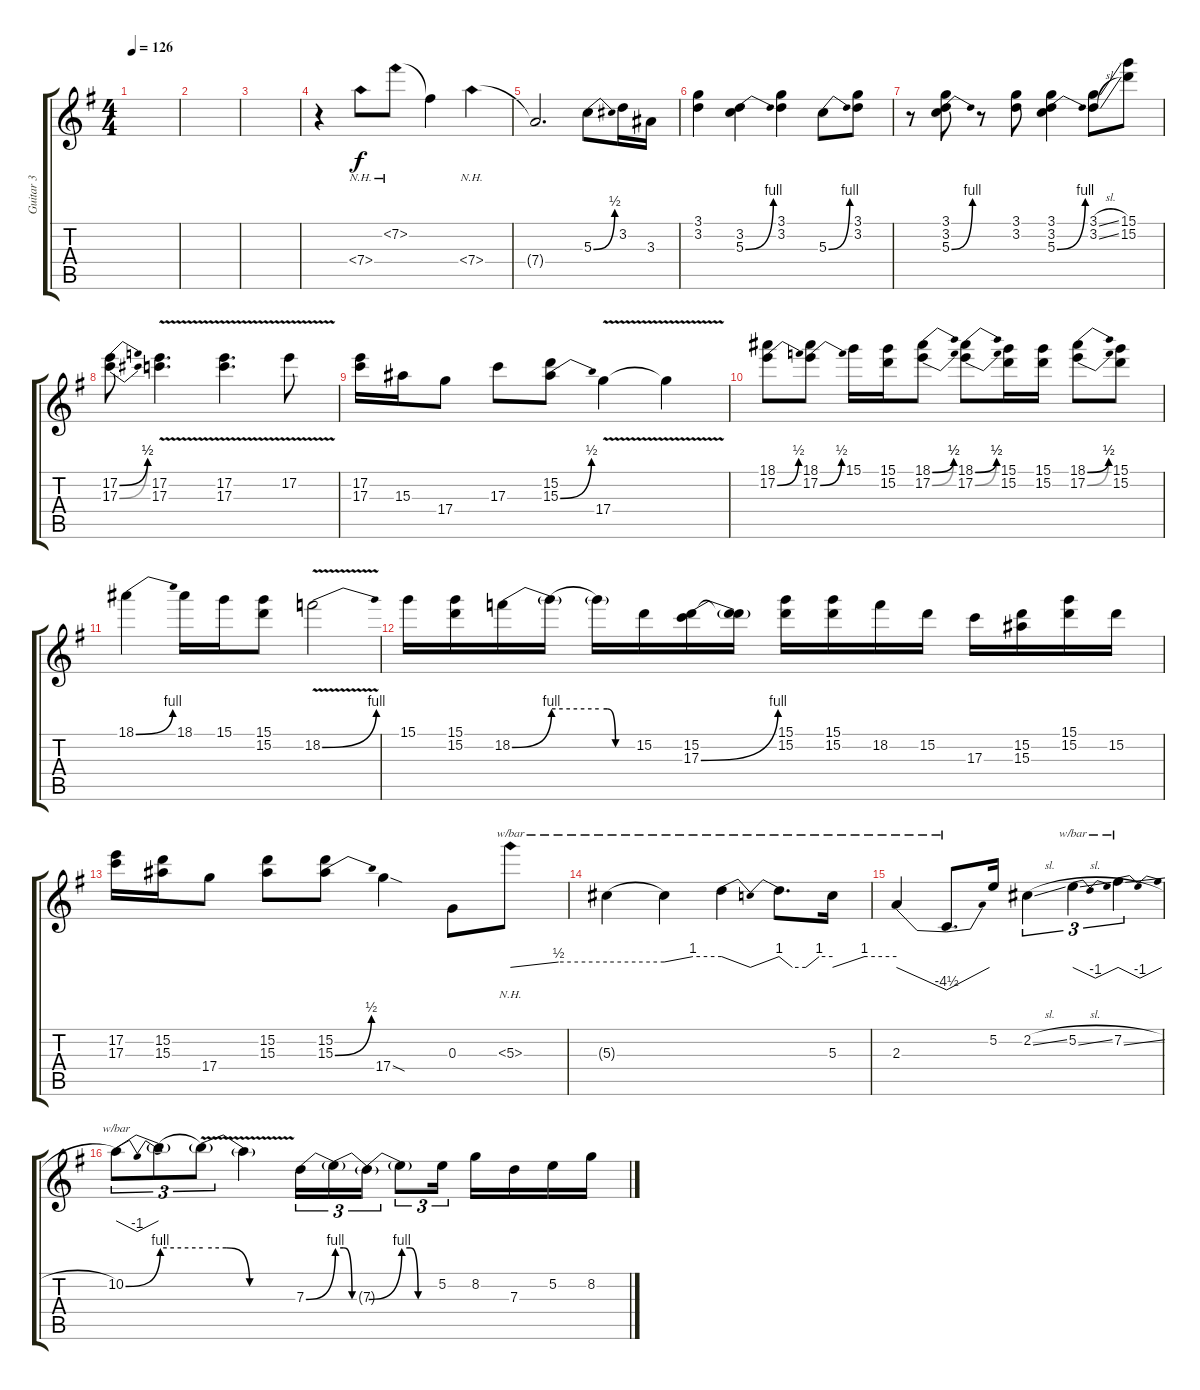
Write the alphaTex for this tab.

\track ("Guitar 3" "Guitar 3") {instrument overdrivenguitar}
\staff {score tabs}
\tuning (E4 B3 G3 D3 A2 E2) {hide}
\ts (4 4)
\tempo 126
\clef g2
\ks g
|
|
|
r.4 7.4{nh}.8 7.2{nh}.8 7.2{t}.4 7.4{nh}.4 |
7.4{t}.2{d} 5.3{be (bend 0 0 60 2)}.8 3.2.16 3.3.16 |
(3.1 3.2).4 (3.2 5.3{be (bend 0 0 60 4)}).4 (3.1 3.2).4 5.3{be (bend 0 0 60 4)}.8 (3.1 3.2).8 |
r.8 (3.1 3.2 5.3{be (bend 0 0 60 4)}).8 r.8 (3.1 3.2).8 (3.1 3.2 5.3{be (bend 0 0 60 4)}).4 (3.1{sl} 3.2{sl}).8 (15.1 15.2).8 |
(17.2{be (bend 0 0 60 2)} 17.3{be (bend 0 0 60 2)}).8 (17.2{v} 17.3{v}).4{d} (17.2{v} 17.3{v}).4{d} 17.2{v}.8 |
(17.2 17.3).16 15.3.16 17.4.8 17.3.8 (15.2 15.3{be (bend 0 0 60 2)}).8 17.4{v}.4 17.4{t}.4 |
(18.1 17.2{be (bend 0 0 60 2)}).8 (18.1 17.2{be (bend 0 0 60 2)}).8 15.1.16 (15.1 15.2).16 (18.1{be (bend 0 0 60 2)} 17.2{be (bend 0 0 60 2)}).8 (18.1{be (bend 0 0 60 2)} 17.2{be (bend 0 0 60 2)}).8 (15.1 15.2).16 (15.1 15.2).16 (18.1{be (bend 0 0 60 2)} 17.2{be (bend 0 0 60 2)}).8 (15.1 15.2).8 |
18.1{be (bend 0 0 60 4)}.4 18.1.16 15.1.16 (15.1 15.2).8 18.2{be (bend 0 0 60 4) v}.2 |
15.1.16 (15.1 15.2).16 18.2{be (bend 0 0 60 4)}.16 18.2{be (hold 0 4 60 4) t}.16 18.2{be (custom 0 4 15 4 30 0 60 0) t}.16 15.2.16 (15.2 17.3{be (bend 0 0 60 4)}).16 (15.2{t} 17.3{t}).16 (15.1 15.2).16 (15.1 15.2).16 18.2.16 15.2.16 17.3.16 (15.2 15.3).16 (15.1 15.2).16 15.2.16 |
(17.2 17.3).16 (15.2 15.3).16 17.4.8 (15.2 15.3).8 (15.2 15.3{be (bend 0 0 60 2)}).8 17.4{sod}.4 0.3.8 5.3{nh}.8{tbe (custom default 0 0 30 2 60 2)} |
5.3{t}.4{tbe (hold default 0 2 60 2)} 5.3{t}.4{tbe (custom default 0 2 30 4 60 4)} 5.3{t}.4{tbe (dip default 0 4 15 0 30 0 60 4)} 5.3{t}.8{d tbe (custom default 0 4 15 0 30 0 45 4 60 4)} 5.3.16{tbe (custom default 0 0 30 4 60 4)} |
2.3.4{tbe (dive default 0 0 60 -18)} 2.3{t}.8{d tbe (dive default 0 -18 60 0)} 5.2.16 2.2{sl}.4{tu (3 2)} 5.2{sl}.4{tu (3 2) tbe (dip default 0 0 30 -4 60 0)} 7.2{sl}.4{tu (3 2) tbe (dip default 0 0 30 -4 60 0)} |
10.2{be (bend 0 0 60 4)}.8{tu (3 2) tbe (dip default 0 0 30 -4 60 0)} 10.2{be (hold 0 4 60 4) t}.8{tu (3 2)} 10.2{be (custom 0 4 15 4 30 0 60 0) v t}.8{tu (3 2)} 10.2{t}.4 7.3{be (bend 0 0 60 4)}.16{tu (3 2)} 7.3{be (custom 0 4 15 4 30 0 60 0) t}.16{tu (3 2)} 7.3{be (bend 0 0 60 4) t}.16{tu (3 2)} 7.3{be (custom 0 4 15 4 30 0 60 0) t}.8{tu (3 2)} 5.2.16{tu (3 2)} 8.2.16 7.3.16 5.2.16 8.2.16
